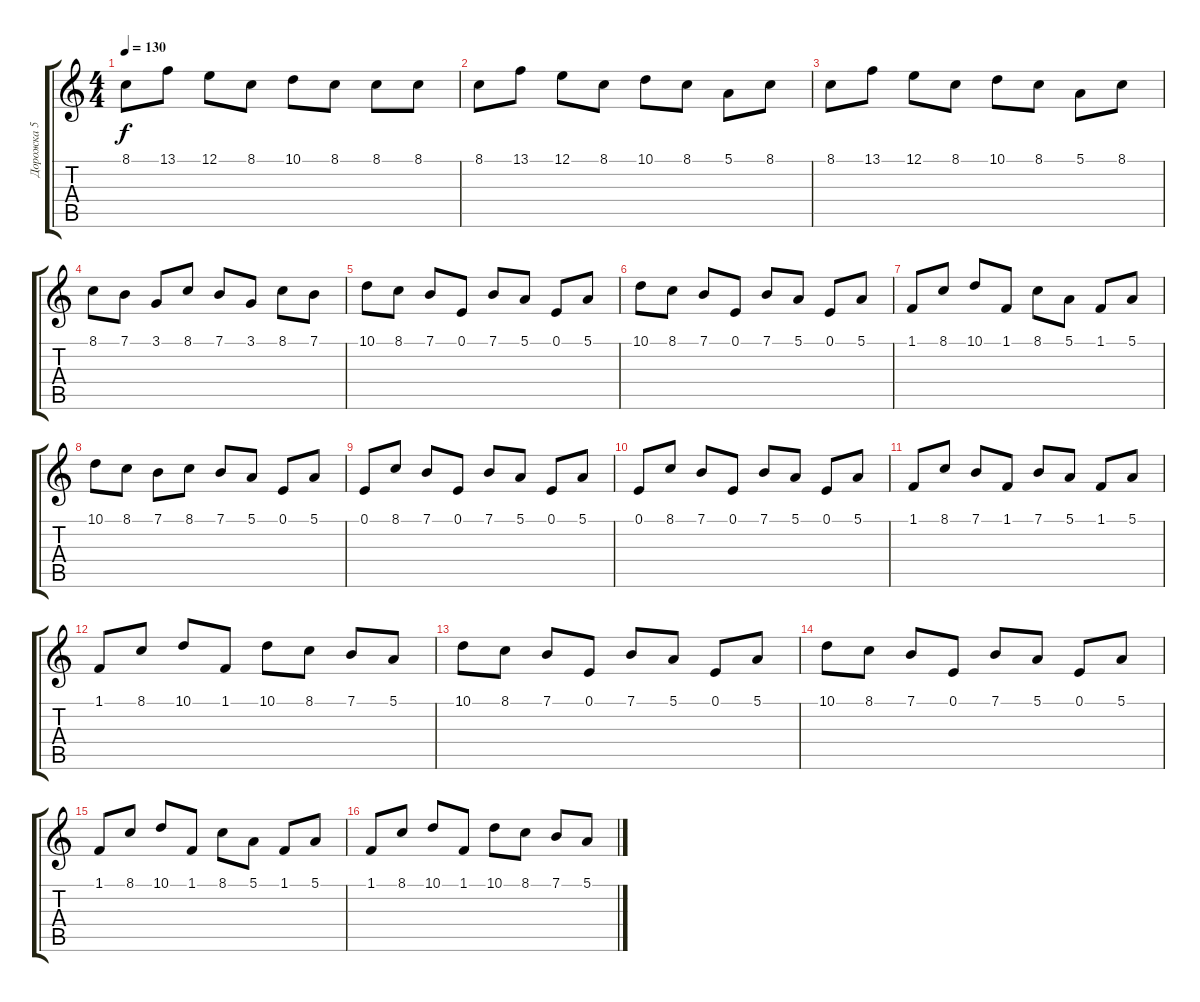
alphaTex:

\track ("Дорожка 5" "Дорожка 5") {instrument musicbox}
\staff {score tabs}
\tuning (E4 B3 G3 D3 A2 E2) {hide}
\ts (4 4)
\tempo 130
\clef g2
\ks c
8.1.8{dy f} 13.1.8 12.1.8 8.1.8 10.1.8 8.1.8 8.1.8 8.1.8 |
8.1.8 13.1.8 12.1.8 8.1.8 10.1.8 8.1.8 5.1.8 8.1.8 |
8.1.8 13.1.8 12.1.8 8.1.8 10.1.8 8.1.8 5.1.8 8.1.8 |
8.1.8 7.1.8 3.1.8 8.1.8 7.1.8 3.1.8 8.1.8 7.1.8 |
10.1.8 8.1.8 7.1.8 0.1.8 7.1.8 5.1.8 0.1.8 5.1.8 |
10.1.8 8.1.8 7.1.8 0.1.8 7.1.8 5.1.8 0.1.8 5.1.8 |
1.1.8 8.1.8 10.1.8 1.1.8 8.1.8 5.1.8 1.1.8 5.1.8 |
10.1.8 8.1.8 7.1.8 8.1.8 7.1.8 5.1.8 0.1.8 5.1.8 |
0.1.8 8.1.8 7.1.8 0.1.8 7.1.8 5.1.8 0.1.8 5.1.8 |
0.1.8 8.1.8 7.1.8 0.1.8 7.1.8 5.1.8 0.1.8 5.1.8 |
1.1.8 8.1.8 7.1.8 1.1.8 7.1.8 5.1.8 1.1.8 5.1.8 |
1.1.8 8.1.8 10.1.8 1.1.8 10.1.8 8.1.8 7.1.8 5.1.8 |
10.1.8 8.1.8 7.1.8 0.1.8 7.1.8 5.1.8 0.1.8 5.1.8 |
10.1.8 8.1.8 7.1.8 0.1.8 7.1.8 5.1.8 0.1.8 5.1.8 |
1.1.8 8.1.8 10.1.8 1.1.8 8.1.8 5.1.8 1.1.8 5.1.8 |
1.1.8 8.1.8 10.1.8 1.1.8 10.1.8 8.1.8 7.1.8 5.1.8
